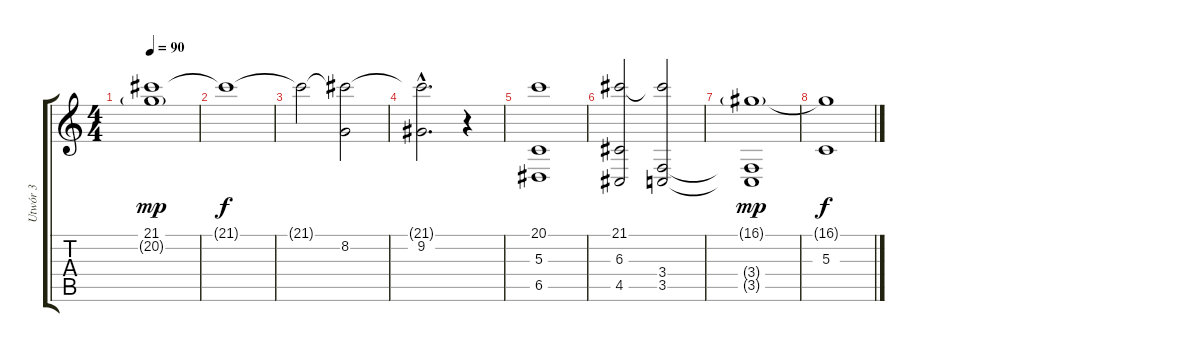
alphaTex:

\track ("Utwór 3" "Utwór 3") {instrument stringensemble1}
\staff {score tabs}
\tuning (E4 B3 G3 D3 A2 E2) {hide}
\ts (4 4)
\tempo 90
\clef g2
\ks c
(21.1 20.2{g}).1{dy mp} |
21.1{t}.1{dy f} |
21.1{t}.2 (21.1{t} 8.2).2 |
(21.1{hac t} 9.2{hac}).2{d} r.4 |
(20.1 5.3 6.5).1 |
(21.1 6.3 4.5).2 (21.1{t} 3.4 3.5).2 |
(16.1{g} 3.4{t} 3.5{t}).1{dy mp} |
(16.1{t} 5.3).1{dy f}
